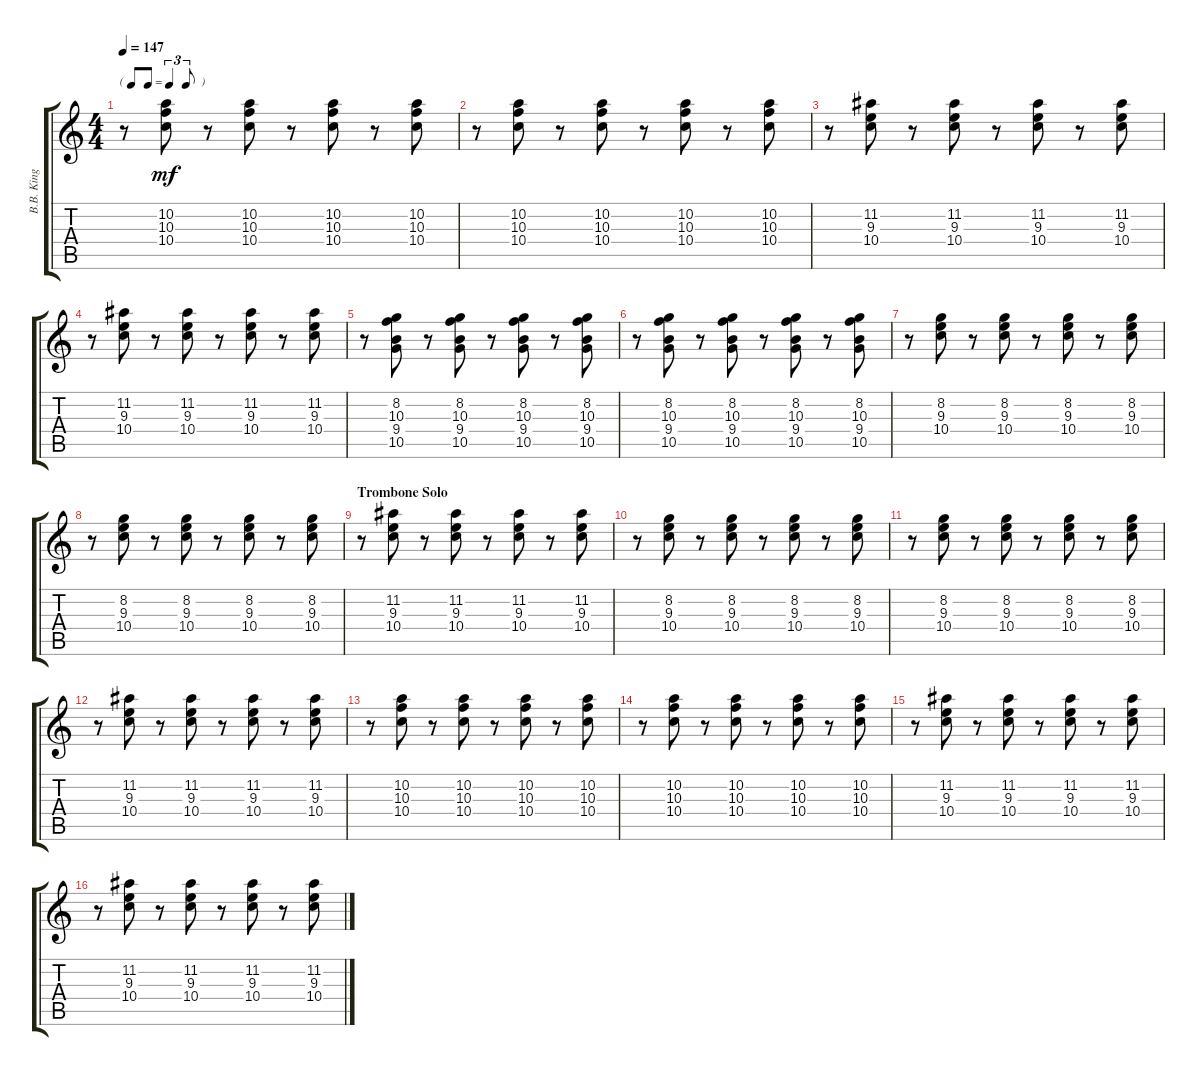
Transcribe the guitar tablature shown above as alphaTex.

\track ("B.B. King Guitar I" "B.B. King ") {instrument electricguitarclean}
\staff {score tabs}
\tuning (E4 B3 G3 D3 A2 E2) {hide}
\ts (4 4)
\tf triplet8th
\tempo 147
\clef g2
\ks c
r.8{dy mf} (10.2 10.3 10.4).8 r.8 (10.2 10.3 10.4).8 r.8 (10.2 10.3 10.4).8 r.8 (10.2 10.3 10.4).8 |
r.8 (10.2 10.3 10.4).8 r.8 (10.2 10.3 10.4).8 r.8 (10.2 10.3 10.4).8 r.8 (10.2 10.3 10.4).8 |
r.8 (11.2 9.3 10.4).8 r.8 (11.2 9.3 10.4).8 r.8 (11.2 9.3 10.4).8 r.8 (11.2 9.3 10.4).8 |
r.8 (11.2 9.3 10.4).8 r.8 (11.2 9.3 10.4).8 r.8 (11.2 9.3 10.4).8 r.8 (11.2 9.3 10.4).8 |
r.8 (8.2 10.3 9.4 10.5).8 r.8 (8.2 10.3 9.4 10.5).8 r.8 (8.2 10.3 9.4 10.5).8 r.8 (8.2 10.3 9.4 10.5).8 |
r.8 (8.2 10.3 9.4 10.5).8 r.8 (8.2 10.3 9.4 10.5).8 r.8 (8.2 10.3 9.4 10.5).8 r.8 (8.2 10.3 9.4 10.5).8 |
r.8 (8.2 9.3 10.4).8 r.8 (8.2 9.3 10.4).8 r.8 (8.2 9.3 10.4).8 r.8 (8.2 9.3 10.4).8 |
r.8 (8.2 9.3 10.4).8 r.8 (8.2 9.3 10.4).8 r.8 (8.2 9.3 10.4).8 r.8 (8.2 9.3 10.4).8 |
\section ("" "Trombone Solo")
r.8 (11.2 9.3 10.4).8 r.8 (11.2 9.3 10.4).8 r.8 (11.2 9.3 10.4).8 r.8 (11.2 9.3 10.4).8 |
r.8 (8.2 9.3 10.4).8 r.8 (8.2 9.3 10.4).8 r.8 (8.2 9.3 10.4).8 r.8 (8.2 9.3 10.4).8 |
r.8 (8.2 9.3 10.4).8 r.8 (8.2 9.3 10.4).8 r.8 (8.2 9.3 10.4).8 r.8 (8.2 9.3 10.4).8 |
r.8 (11.2 9.3 10.4).8 r.8 (11.2 9.3 10.4).8 r.8 (11.2 9.3 10.4).8 r.8 (11.2 9.3 10.4).8 |
r.8 (10.2 10.3 10.4).8 r.8 (10.2 10.3 10.4).8 r.8 (10.2 10.3 10.4).8 r.8 (10.2 10.3 10.4).8 |
r.8 (10.2 10.3 10.4).8 r.8 (10.2 10.3 10.4).8 r.8 (10.2 10.3 10.4).8 r.8 (10.2 10.3 10.4).8 |
r.8 (11.2 9.3 10.4).8 r.8 (11.2 9.3 10.4).8 r.8 (11.2 9.3 10.4).8 r.8 (11.2 9.3 10.4).8 |
r.8 (11.2 9.3 10.4).8 r.8 (11.2 9.3 10.4).8 r.8 (11.2 9.3 10.4).8 r.8 (11.2 9.3 10.4).8
